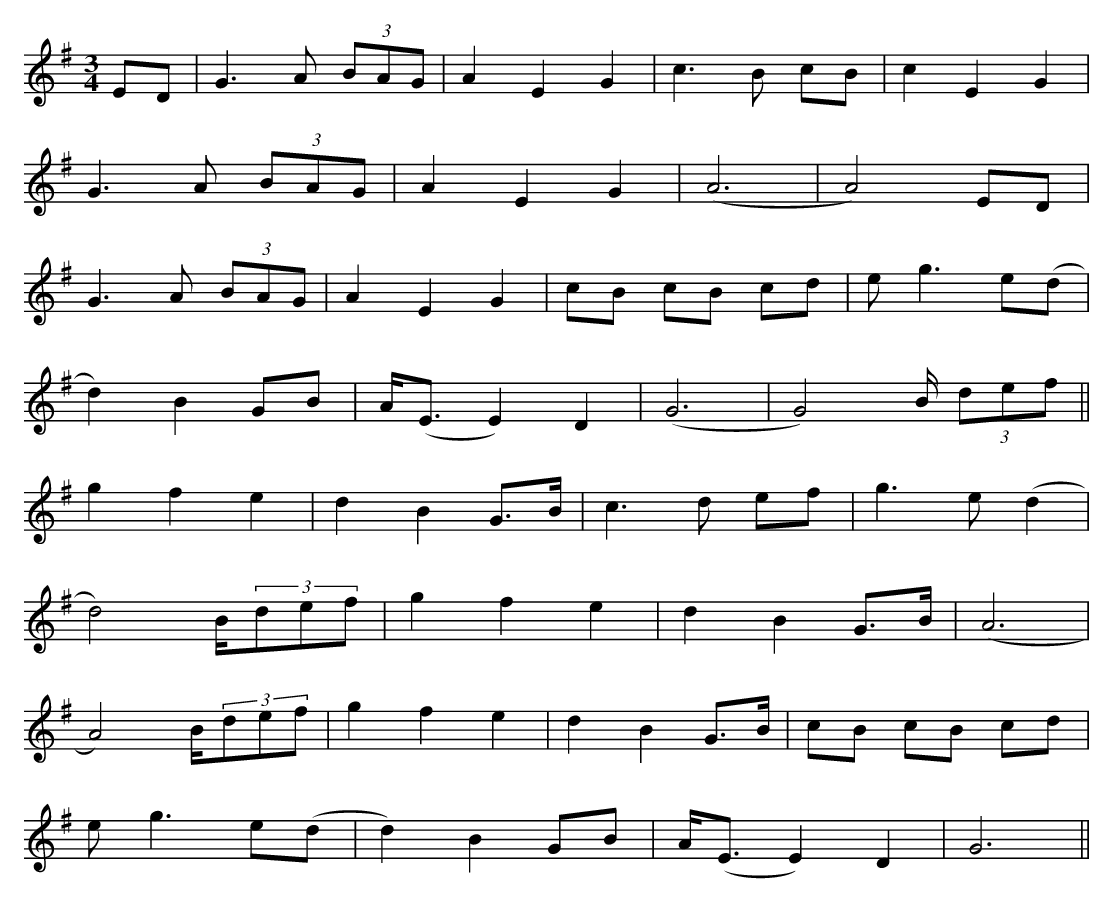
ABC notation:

X:1
M:3/4
K:G
ED|G3 A (3BAG|A2E2G2|c3 B cB|c2E2G2|
G3 A (3BAG|A2E2G2|(A6|A4)ED|
G3 A (3BAG|A2E2G2|cB cB cd|eg3e(d|
d2)B2GB|A<(E E2)D2|(G6|G4)B/ (3def||
g2f2e2|d2B2G>B|c3 d ef|g3 e (d2|
d4)B/(3def|g2f2e2|d2B2G>B|(A6|
A4)B/(3def|g2f2e2|d2B2G>B|cB cB cd|
eg3e(d|d2)B2GB|A<(E E2)D2|G6||
